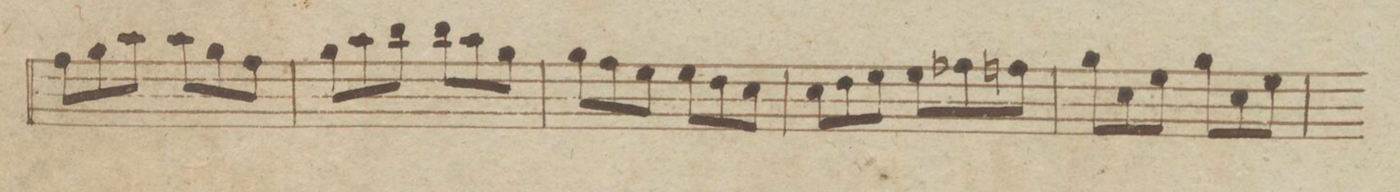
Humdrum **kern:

**kern	**dynam
*I"Fagotto Secondo.	*
*clefF4	*
*k[b-e-]	*
*met(c)	*
*M6/8	*
8A\L	.
8B-\	.
8c\J	.
8c\L	.
8B-\	.
8A\J	.
=67	=67
8B-\L	.
8c\	.
8d\J	.
8d\L	.
8c\	.
8B-\J	.
=68	=68
8B-\L	.
8A\	.
8G\J	.
8G\L	.
8F\	.
8E-\J	.
=69	=69
8E-\L	.
8F\	.
8G\J	.
8G\L	.
8A-X\	.
8An\J	.
=70	=70
8B-\L	.
8E-\	.
8G\J	.
8B-\L	.
8E-\	.
8G\J	.
=71	=71
*-	*-
